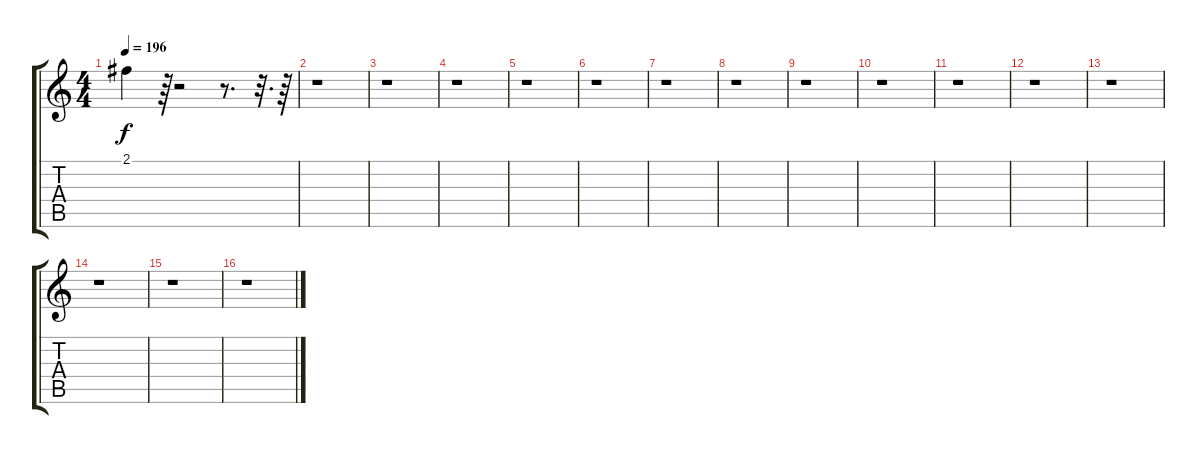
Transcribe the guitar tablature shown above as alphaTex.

\track "" {instrument acousticguitarsteel}
\staff {score tabs}
\tuning (E4 B3 G3 D3 A2 E2) {hide}
\ts (4 4)
\tempo 196
\clef g2
\ks c
2.1{t}.4{dy f} r.64 r.2 r.8{d} r.32{d} r.64 |
r.1 |
r.1 |
r.1 |
r.1 |
r.1 |
r.1 |
r.1 |
r.1 |
r.1 |
r.1 |
r.1 |
r.1 |
r.1 |
r.1 |
r.1
